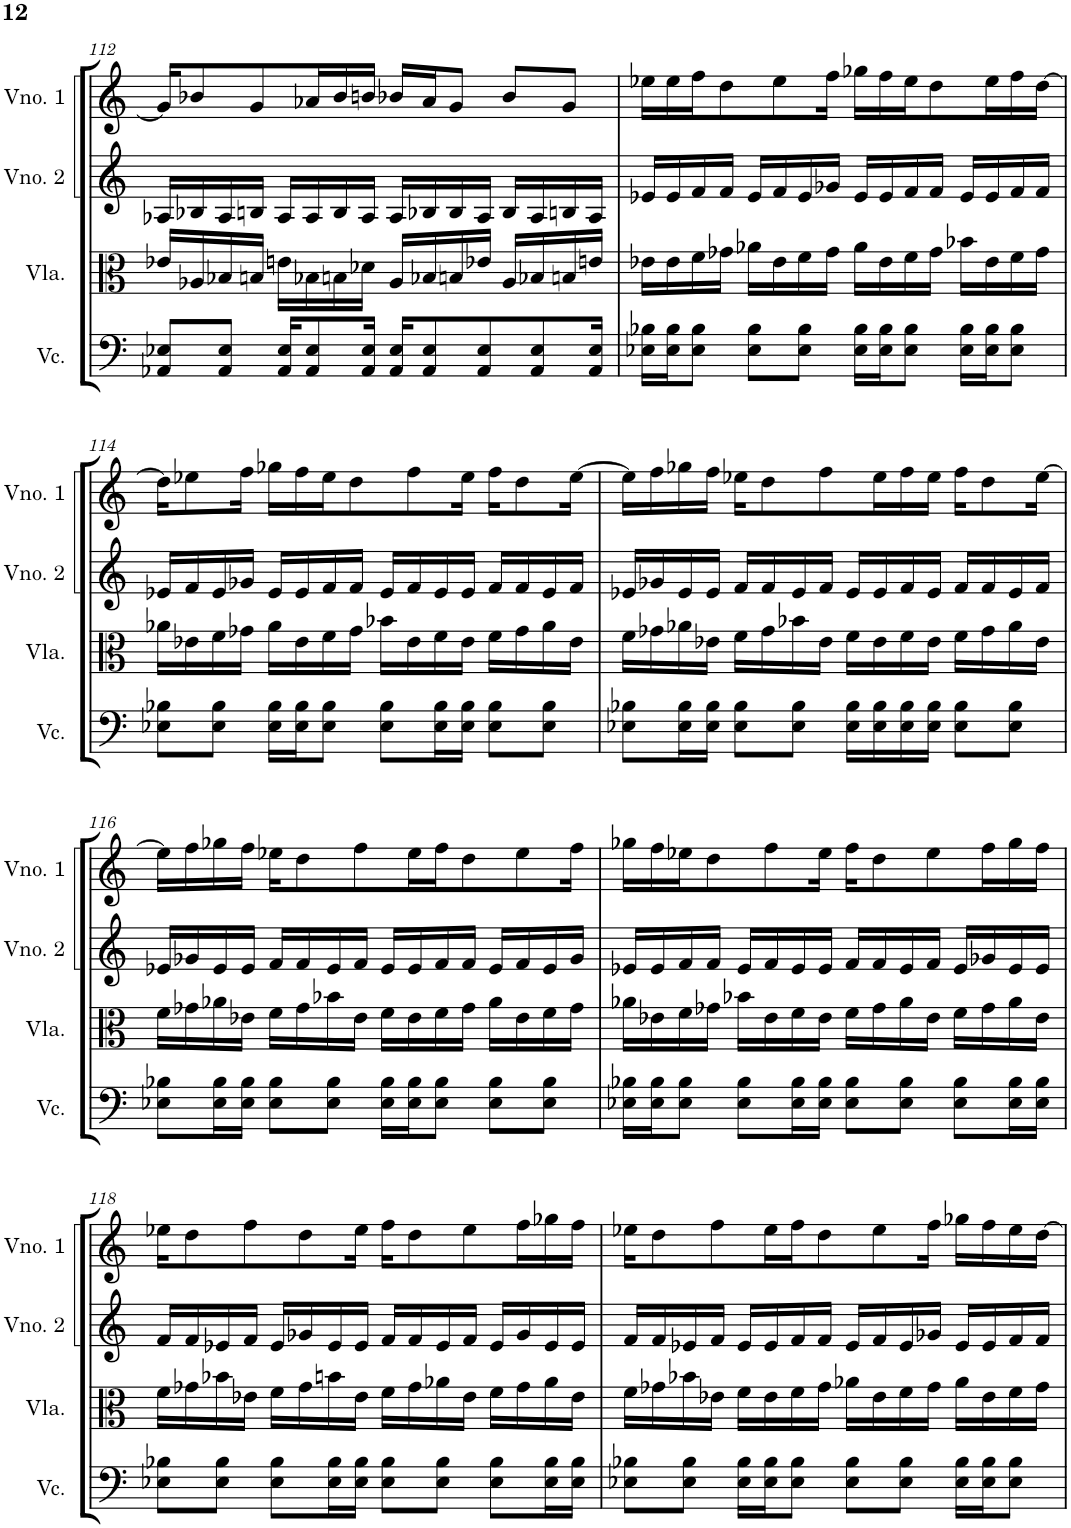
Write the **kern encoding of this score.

**kern	**kern	**kern	**kern
*part4	*part3	*part2	*part1
*staff4	*staff3	*staff2	*staff1
*I"Violoncelo	*I"Viola	*I"Violino 2	*I"Violino 1
*I'Vc.	*I'Vla.	*I'Vno. 2	*I'Vno. 1
!!LO:PB:g=z
*clefF4	*clefC3	*clefG2	*clefG2
*k[]	*k[]	*k[]	*k[]
*M4/4	*M4/4	*M4/4	*M4/4
=112	=112	=112	=112
8AA-X/ 8E-X/L	16e-X/LL	16A-X/LL	16g/KL]
.	16A-X/	16B-X/	8b-X/
8AA-/ 8E-/J	16B-X/	16A-/	.
.	16Bn/JJ	16Bn/JJ	8g/
16AA-/ 16E-/KL	16en\LL	16A-/LL	.
8AA-/ 8E-/	16B-X\	16A-/	16a-X/L
.	16Bn\	16B/	16b-/
16AA-/ 16E-/Jk	16d-X\JJ	16A-/JJ	16bn/JJ
16AA-/ 16E-/KL	16A-/LL	16A-/LL	16b-X/LL
8AA-/ 8E-/	16B-X/	16B-X/	16a-/J
.	16Bn/	16B-/	8g/J
8AA-/ 8E-/	16e-X/JJ	16A-/JJ	.
.	16A-/LL	16B-/LL	8b-/L
8AA-/ 8E-/	16B-X/	16A-/	.
.	16Bn/	16Bn/	8g/J
16AA-/ 16E-/Jk	16en/JJ	16A-/JJ	.
=113	=113	=113	=113
16E-X\ 16B-X\LL	16e-X\LL	16e-X/LL	16ee-X\LL
16E-\ 16B-\J	16e-\	16e-/	16ee-\
8E-\ 8B-\J	16f\	16f/	16ff\J
.	16g-X\JJ	16f/JJ	8dd\
8E-\ 8B-\L	16a-X\LL	16e-/LL	.
.	16e-\	16f/	8ee-\
8E-\ 8B-\J	16f\	16e-/	.
.	16g-\JJ	16g-X/JJ	16ff\Jk
16E-\ 16B-\LL	16a-\LL	16e-/LL	16gg-X\LL
16E-\ 16B-\J	16e-\	16e-/	16ff\
8E-\ 8B-\J	16f\	16f/	16ee-\J
.	16g-\JJ	16f/JJ	8dd\
16E-\ 16B-\LL	16b-X\LL	16e-/LL	.
16E-\ 16B-\J	16e-\	16e-/	16ee-\L
8E-\ 8B-\J	16f\	16f/	16ff\
.	16g-\JJ	16f/JJ	[16dd\JJ
!!LO:LB:g=z
=114	=114	=114	=114
8E-X\ 8B-X\L	16a-X\LL	16e-X/LL	16dd\KL]
.	16e-X\	16f/	8ee-X\
8E-\ 8B-\J	16f\	16e-/	.
.	16g-X\JJ	16g-X/JJ	16ff\Jk
16E-\ 16B-\LL	16a-\LL	16e-/LL	16gg-X\LL
16E-\ 16B-\J	16e-\	16e-/	16ff\
8E-\ 8B-\J	16f\	16f/	16ee-\J
.	16g-\JJ	16f/JJ	8dd\
8E-\ 8B-\L	16b-X\LL	16e-/LL	.
.	16e-\	16f/	8ff\
16E-\ 16B-\L	16f\	16e-/	.
16E-\ 16B-\JJ	16e-\JJ	16e-/JJ	16ee-\Jk
8E-\ 8B-\L	16f\LL	16f/LL	16ff\KL
.	16g-\	16f/	8dd\
8E-\ 8B-\J	16a-\	16e-/	.
.	16e-\JJ	16f/JJ	[16ee-\Jk
=115	=115	=115	=115
8E-X\ 8B-X\L	16f\LL	16e-X/LL	16ee-\LL]
.	16g-X\	16g-X/	16ff\
16E-\ 16B-\L	16a-X\	16e-/	16gg-X\
16E-\ 16B-\JJ	16e-X\JJ	16e-/JJ	16ff\JJ
8E-\ 8B-\L	16f\LL	16f/LL	16ee-X\KL
.	16g-\	16f/	8dd\
8E-\ 8B-\J	16b-X\	16e-/	.
.	16e-\JJ	16f/JJ	8ff\
16E-\ 16B-\LL	16f\LL	16e-/LL	.
16E-\ 16B-\	16e-\	16e-/	16ee-\L
16E-\ 16B-\	16f\	16f/	16ff\
16E-\ 16B-\JJ	16e-\JJ	16e-/JJ	16ee-\JJ
8E-\ 8B-\L	16f\LL	16f/LL	16ff\KL
.	16g-\	16f/	8dd\
8E-\ 8B-\J	16a-\	16e-/	.
.	16e-\JJ	16f/JJ	[16ee-\Jk
!!LO:LB:g=z
=116	=116	=116	=116
8E-X\ 8B-X\L	16f\LL	16e-X/LL	16ee-\LL]
.	16g-X\	16g-X/	16ff\
16E-\ 16B-\L	16a-X\	16e-/	16gg-X\
16E-\ 16B-\JJ	16e-X\JJ	16e-/JJ	16ff\JJ
8E-\ 8B-\L	16f\LL	16f/LL	16ee-X\KL
.	16g-\	16f/	8dd\
8E-\ 8B-\J	16b-X\	16e-/	.
.	16e-\JJ	16f/JJ	8ff\
16E-\ 16B-\LL	16f\LL	16e-/LL	.
16E-\ 16B-\J	16e-\	16e-/	16ee-\L
8E-\ 8B-\J	16f\	16f/	16ff\J
.	16g-\JJ	16f/JJ	8dd\
8E-\ 8B-\L	16a-\LL	16e-/LL	.
.	16e-\	16f/	8ee-\
8E-\ 8B-\J	16f\	16e-/	.
.	16g-\JJ	16g-/JJ	16ff\Jk
=117	=117	=117	=117
16E-X\ 16B-X\LL	16a-X\LL	16e-X/LL	16gg-X\LL
16E-\ 16B-\J	16e-X\	16e-/	16ff\
8E-\ 8B-\J	16f\	16f/	16ee-X\J
.	16g-X\JJ	16f/JJ	8dd\
8E-\ 8B-\L	16b-X\LL	16e-/LL	.
.	16e-\	16f/	8ff\
16E-\ 16B-\L	16f\	16e-/	.
16E-\ 16B-\JJ	16e-\JJ	16e-/JJ	16ee-\Jk
8E-\ 8B-\L	16f\LL	16f/LL	16ff\KL
.	16g-\	16f/	8dd\
8E-\ 8B-\J	16a-\	16e-/	.
.	16e-\JJ	16f/JJ	8ee-\
8E-\ 8B-\L	16f\LL	16e-/LL	.
.	16g-\	16g-X/	16ff\L
16E-\ 16B-\L	16a-\	16e-/	16gg-\
16E-\ 16B-\JJ	16e-\JJ	16e-/JJ	16ff\JJ
!!LO:LB:g=z
=118	=118	=118	=118
8E-X\ 8B-X\L	16f\LL	16f/LL	16ee-X\KL
.	16g-X\	16f/	8dd\
8E-\ 8B-\J	16b-X\	16e-X/	.
.	16e-X\JJ	16f/JJ	8ff\
8E-\ 8B-\L	16f\LL	16e-/LL	.
.	16g-\	16g-X/	8dd\
16E-\ 16B-\L	16bn\	16e-/	.
16E-\ 16B-\JJ	16e-\JJ	16e-/JJ	16ee-\Jk
8E-\ 8B-\L	16f\LL	16f/LL	16ff\KL
.	16g-\	16f/	8dd\
8E-\ 8B-\J	16a-X\	16e-/	.
.	16e-\JJ	16f/JJ	8ee-\
8E-\ 8B-\L	16f\LL	16e-/LL	.
.	16g-\	16g-/	16ff\L
16E-\ 16B-\L	16a-\	16e-/	16gg-X\
16E-\ 16B-\JJ	16e-\JJ	16e-/JJ	16ff\JJ
=119	=119	=119	=119
8E-X\ 8B-X\L	16f\LL	16f/LL	16ee-X\KL
.	16g-X\	16f/	8dd\
8E-\ 8B-\J	16b-X\	16e-X/	.
.	16e-X\JJ	16f/JJ	8ff\
16E-\ 16B-\LL	16f\LL	16e-/LL	.
16E-\ 16B-\J	16e-\	16e-/	16ee-\L
8E-\ 8B-\J	16f\	16f/	16ff\J
.	16g-\JJ	16f/JJ	8dd\
8E-\ 8B-\L	16a-X\LL	16e-/LL	.
.	16e-\	16f/	8ee-\
8E-\ 8B-\J	16f\	16e-/	.
.	16g-\JJ	16g-X/JJ	16ff\Jk
16E-\ 16B-\LL	16a-\LL	16e-/LL	16gg-X\LL
16E-\ 16B-\J	16e-\	16e-/	16ff\
8E-\ 8B-\J	16f\	16f/	16ee-\
.	16g-\JJ	16f/JJ	[16dd\JJ
=	=	=	=
*-	*-	*-	*-
